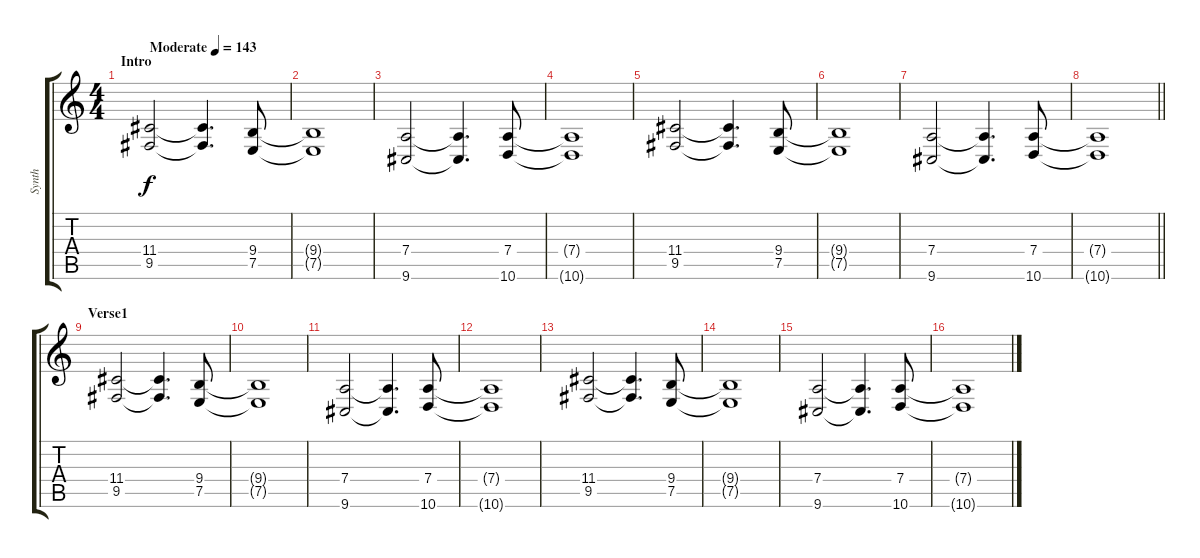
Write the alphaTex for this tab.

\track ("Synth" "Synth") {instrument recorder}
\staff {score tabs}
\tuning (E4 B3 G3 D3 A2 E2) {hide}
\ts (4 4)
\section ("" "Intro")
\tempo (143 "Moderate")
\clef g2
\ks c
(11.4 9.5).2{dy f instrument recorder} (11.4{t} 9.5{t}).4{d} (9.4 7.5).8 |
(9.4{t} 7.5{t}).1 |
(7.4 9.6).2 (7.4{t} 9.6{t}).4{d} (7.4 10.6).8 |
(7.4{t} 10.6{t}).1 |
(11.4 9.5).2 (11.4{t} 9.5{t}).4{d} (9.4 7.5).8 |
(9.4{t} 7.5{t}).1 |
(7.4 9.6).2 (7.4{t} 9.6{t}).4{d} (7.4 10.6).8 |
\barLineRight lightlight
(7.4{t} 10.6{t}).1 |
\section ("" "Verse1")
(11.4 9.5).2 (11.4{t} 9.5{t}).4{d} (9.4 7.5).8 |
(9.4{t} 7.5{t}).1 |
(7.4 9.6).2 (7.4{t} 9.6{t}).4{d} (7.4 10.6).8 |
(7.4{t} 10.6{t}).1 |
(11.4 9.5).2 (11.4{t} 9.5{t}).4{d} (9.4 7.5).8 |
(9.4{t} 7.5{t}).1 |
(7.4 9.6).2 (7.4{t} 9.6{t}).4{d} (7.4 10.6).8 |
(7.4{t} 10.6{t}).1
